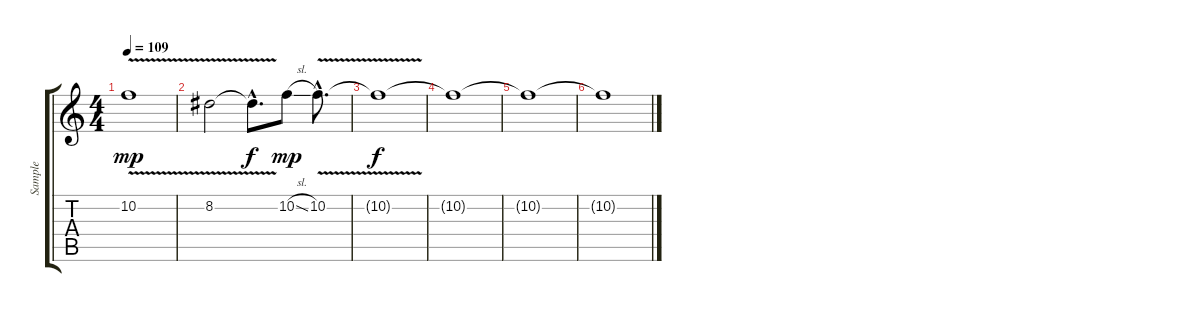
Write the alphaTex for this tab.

\track ("Sample" "Sample") {instrument lead6voice}
\staff {score tabs}
\tuning (C5 G4 Eb3 Bb2 F2 C2) {hide}
\ts (4 4)
\tempo 109
\clef g2
\ks c
10.2{v}.1{dy mp volume 10} |
8.2{v}.2 8.2{hac t}.8{d dy f} 10.2{sl}.8{dy mp volume 0} 10.2{v hac}.8{d} |
10.2{t}.1{dy f} |
10.2{t}.1 |
10.2{t}.1 |
10.2{t}.1
